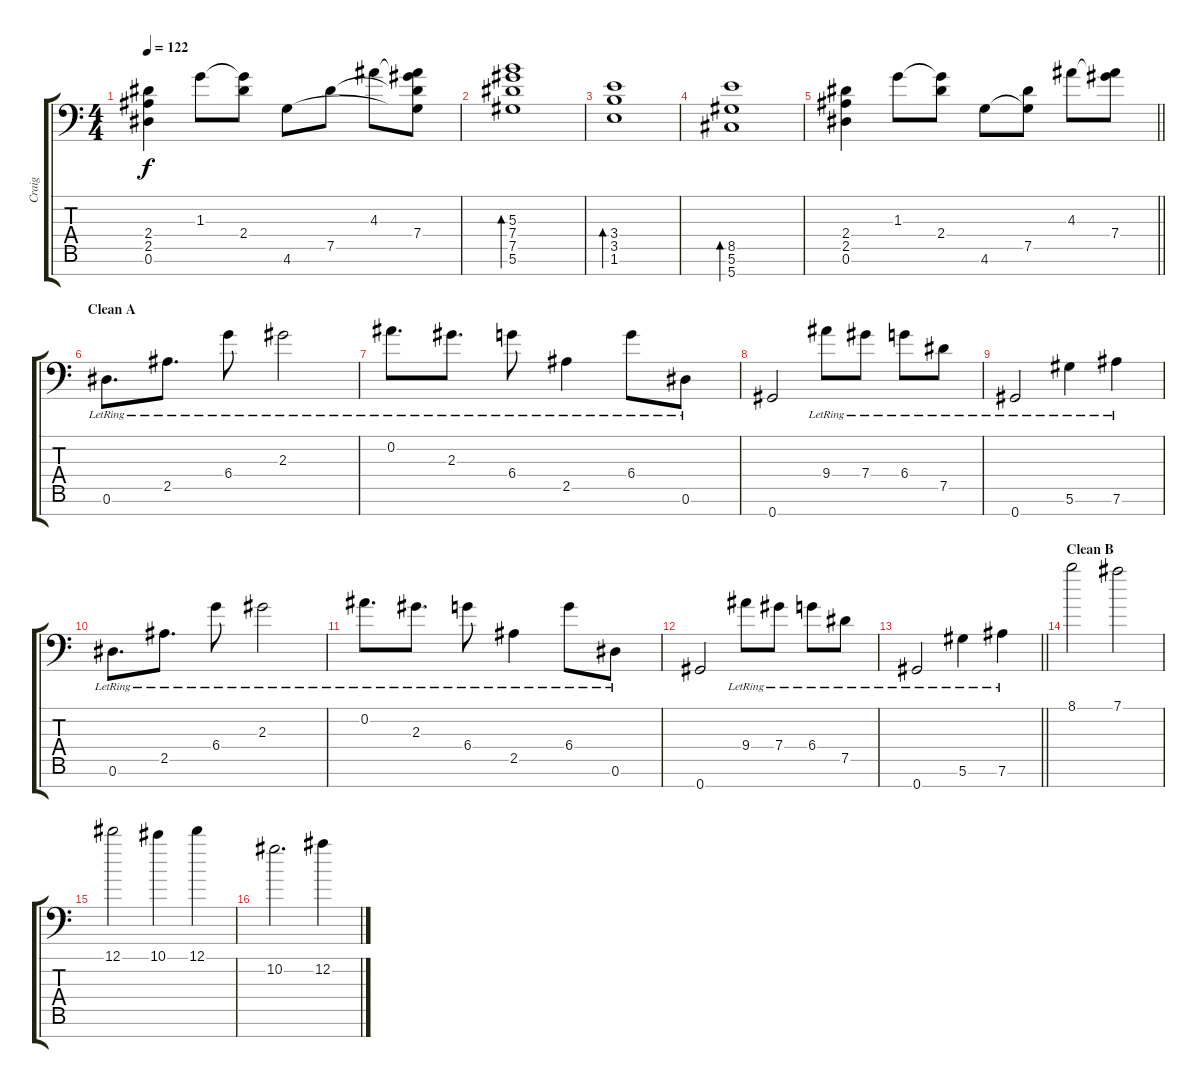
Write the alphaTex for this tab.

\track ("Craig" "Craig") {solo instrument distortionguitar}
\staff {score tabs}
\tuning (Eb4 Bb3 Gb3 Db3 Ab2 Eb2 Ab1) {hide}
\ts (4 4)
\tempo 122
\clef f4
\ks c
(2.4 2.5 0.6).4{dy f} 1.3.8 (1.3{t} 2.4).8 4.6.8 7.5.8 4.3.8 (4.3{t} 7.4 7.5{t} 4.6{t}).8 |
(5.3 7.4 7.5 5.6).1{bd 240} |
(3.4 3.5 1.6).1{bd 240} |
(8.5 5.6 5.7).1{bd 240} |
\barLineRight lightlight
(2.4 2.5 0.6).4 1.3.8 (1.3{t} 2.4).8 4.6.8 (7.5 4.6{t}).8 4.3.8 (4.3{t} 7.4).8 |
\section ("" "Clean A")
0.6{lr}.8{d instrument electricguitarjazz} 2.5{lr}.8{d} 6.4{lr}.8 2.3{lr}.2 |
0.2{lr}.8{d} 2.3{lr}.8{d} 6.4{lr}.8 2.5{lr}.4 6.4{lr}.8 0.6{lr}.8 |
0.7.2 9.4{lr}.8 7.4{lr}.8 6.4{lr}.8 7.5{lr}.8 |
0.7{lr}.2 5.6{lr}.4 7.6{lr}.4 |
0.6{lr}.8{d} 2.5{lr}.8{d} 6.4{lr}.8 2.3{lr}.2 |
0.2{lr}.8{d} 2.3{lr}.8{d} 6.4{lr}.8 2.5{lr}.4 6.4{lr}.8 0.6{lr}.8 |
0.7.2 9.4{lr}.8 7.4{lr}.8 6.4{lr}.8 7.5{lr}.8 |
\barLineRight lightlight
0.7{lr}.2 5.6{lr}.4 7.6{lr}.4 |
\section ("" "Clean B")
8.1.2 7.1.2 |
12.1.2 10.1.4 12.1.4 |
10.2.2{d} 12.2.4
